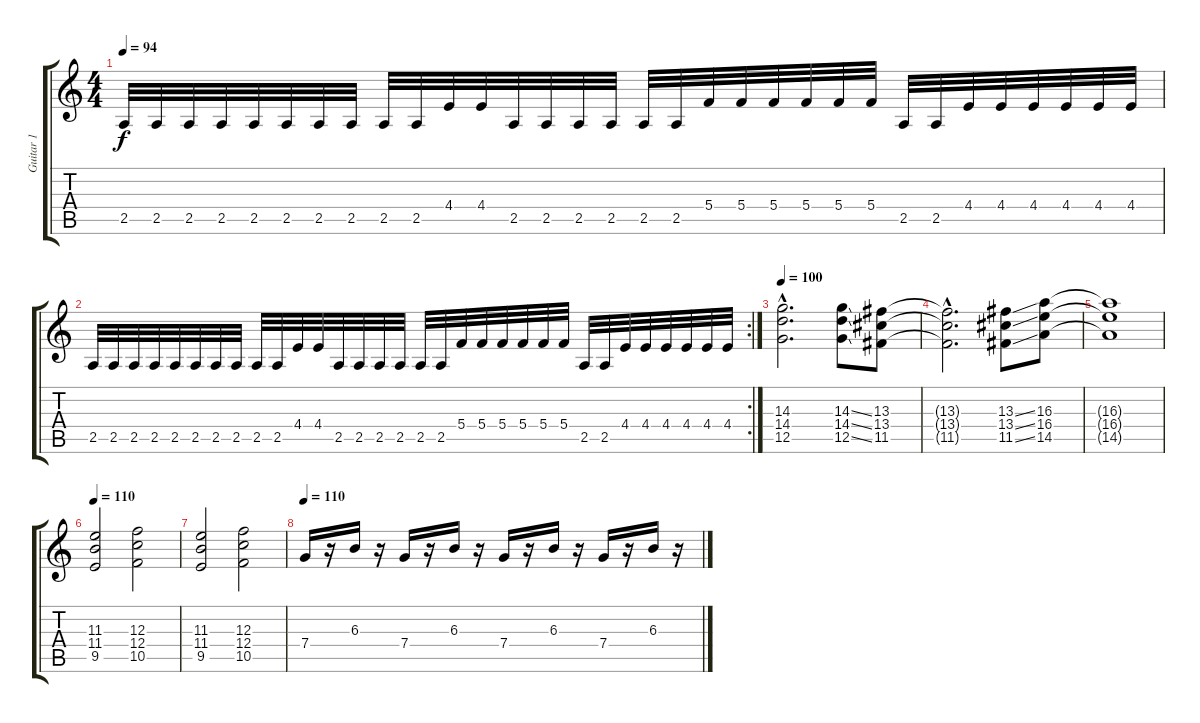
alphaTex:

\track ("Guitar 1" "Guitar 1") {instrument distortionguitar}
\staff {score tabs}
\tuning (D4 A3 F3 C3 G2 D2) {hide}
\ts (4 4)
\tempo 94
\clef g2
\ks c
2.5.32{dy f} 2.5.32 2.5.32 2.5.32 2.5.32 2.5.32 2.5.32 2.5.32 2.5.32 2.5.32 4.4.32 4.4.32 2.5.32 2.5.32 2.5.32 2.5.32 2.5.32 2.5.32 5.4.32 5.4.32 5.4.32 5.4.32 5.4.32 5.4.32 2.5.32 2.5.32 4.4.32 4.4.32 4.4.32 4.4.32 4.4.32 4.4.32 |
\rc 2
2.5.32 2.5.32 2.5.32 2.5.32 2.5.32 2.5.32 2.5.32 2.5.32 2.5.32 2.5.32 4.4.32 4.4.32 2.5.32 2.5.32 2.5.32 2.5.32 2.5.32 2.5.32 5.4.32 5.4.32 5.4.32 5.4.32 5.4.32 5.4.32 2.5.32 2.5.32 4.4.32 4.4.32 4.4.32 4.4.32 4.4.32 4.4.32 |
\tempo 110
\tempo 100
(14.3{hac} 14.4{hac} 12.5{hac}).2{d} (14.3{ss} 14.4{ss} 12.5{ss}).8 (13.3 13.4 11.5).8 |
(13.3{hac t} 13.4{hac t} 11.5{hac t}).2{d} (13.3{ss} 13.4{ss} 11.5{ss}).8 (16.3 16.4 14.5).8 |
(16.3{t} 16.4{t} 14.5{t}).1 |
\tempo 110
(11.3 11.4 9.5).2 (12.3 12.4 10.5).2 |
(11.3 11.4 9.5).2 (12.3 12.4 10.5).2 |
\tempo 110
7.4.16 r.16 6.3.16 r.16 7.4.16 r.16 6.3.16 r.16 7.4.16 r.16 6.3.16 r.16 7.4.16 r.16 6.3.16 r.16
